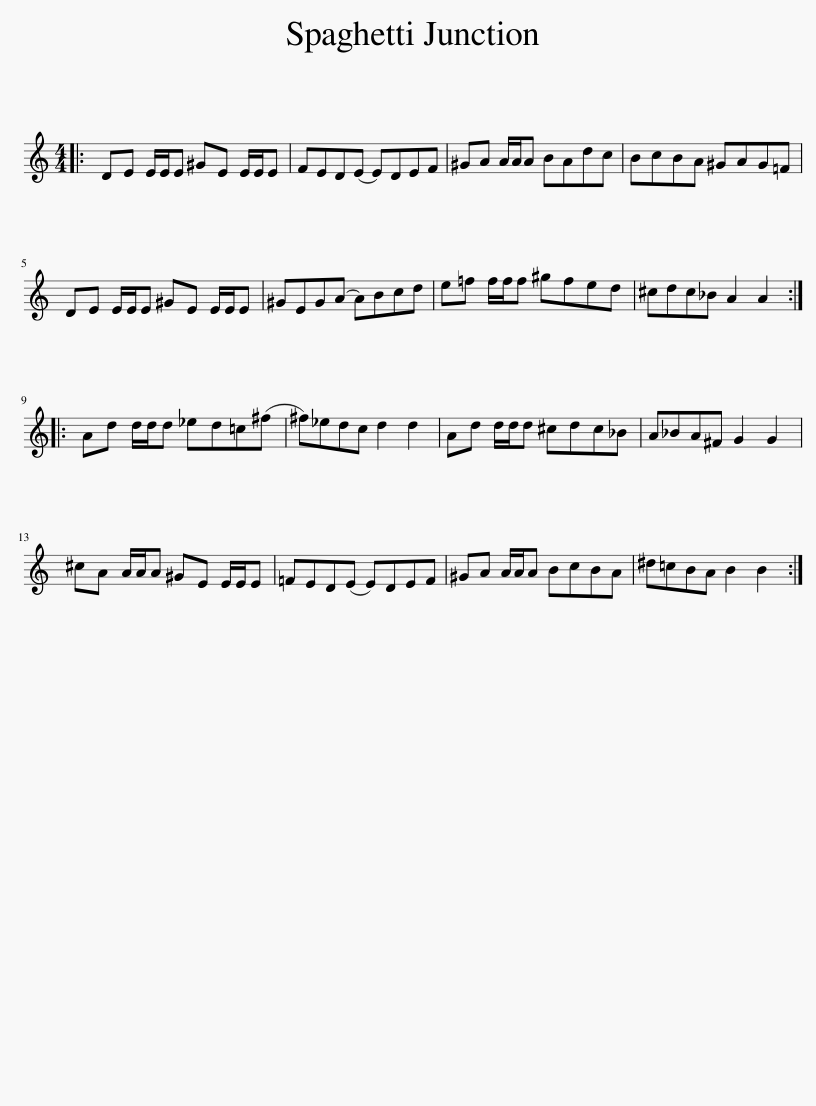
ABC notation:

X:1
L:1/8
M:4/4
I:linebreak $
K:C
V:1 treble
V:1
|: DE E/E/E ^GE E/E/E | FED(E E)DEF | ^GA A/A/A BAdc | BcBA ^GAG=F |$ DE E/E/E ^GE E/E/E | %5
 ^GEG(A A)Bcd | e=f f/f/f ^gfed | ^cdc_B A2 A2 ::$ Ad d/d/d _ed=c(^f | ^f)_edc d2 d2 | %10
 Ad d/d/d ^cdc_B | A_BA^F G2 G2 |$ ^cA A/A/A ^GE E/E/E | =FED(E E)DEF | ^GA A/A/A BcBA | %15
 ^d=cBA B2 B2 :| %16
